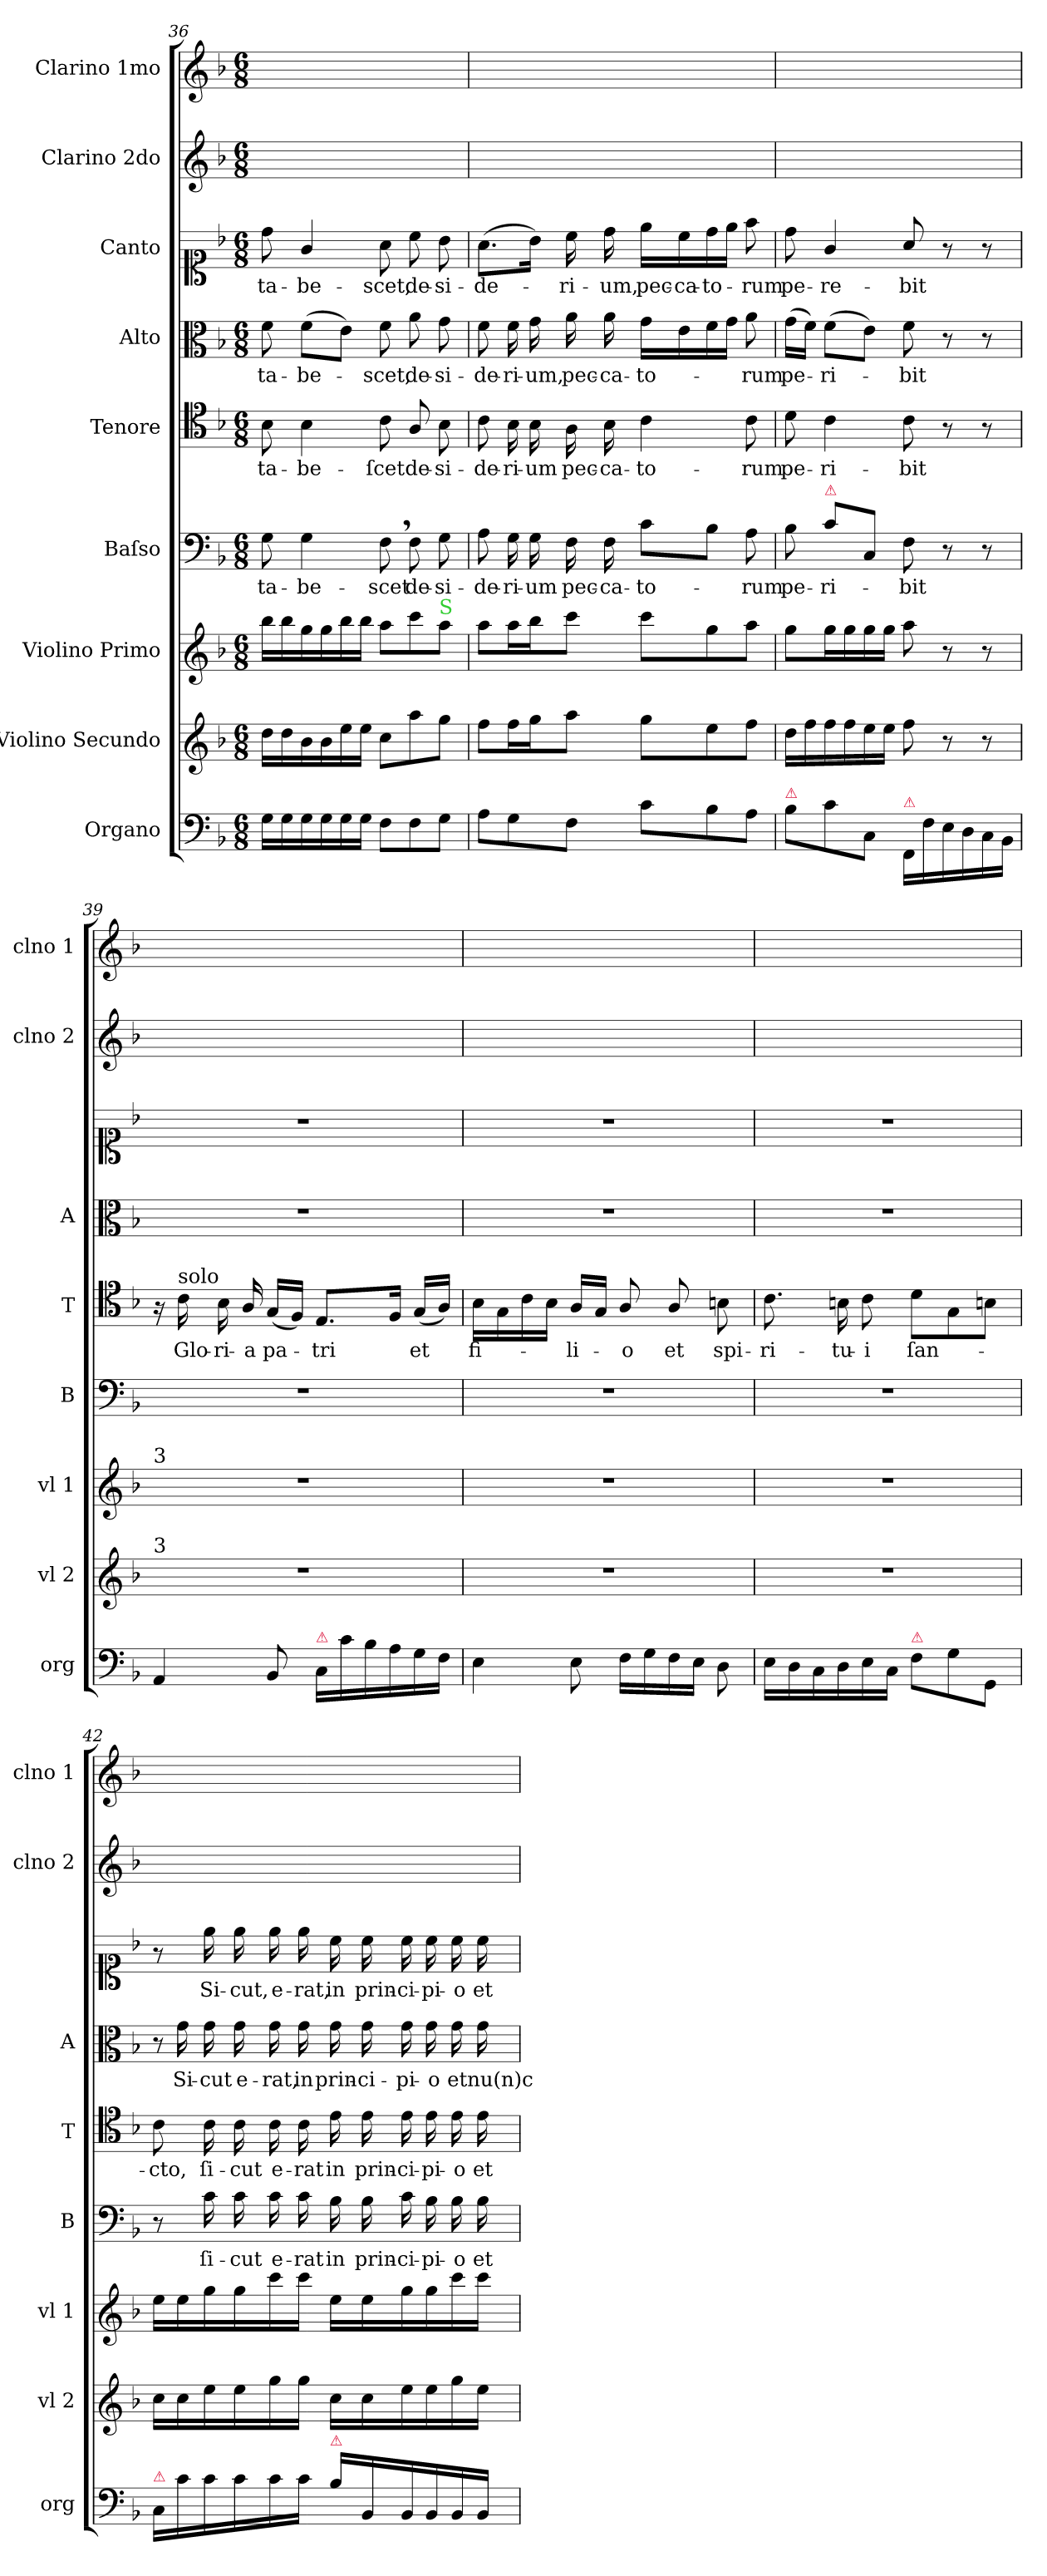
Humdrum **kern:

**kern	**kern	**kern	**kern	**text	**kern	**text	**kern	**text	**kern	**text	**kern	**kern
*part9	*part8	*part7	*part6	*part6	*part5	*part5	*part4	*part4	*part3	*part3	*part2	*part1
*staff9	*staff8	*staff7	*staff6	*staff6	*staff5	*staff5	*staff4	*staff4	*staff3	*staff3	*staff2	*staff1
*I"Organo	*I"Violino Secundo	*I"Violino Primo	*I"Baſso	*	*I"Tenore	*	*I"Alto	*	*I"Canto	*	*I"Clarino 2do	*I"Clarino 1mo
*I'org	*I'vl 2	*I'vl 1	*I'B	*	*I'T	*	*I'A	*	*	*	*I'clno 2	*I'clno 1
*clefF4	*clefG2	*clefG2	*clefF4	*	*clefC4	*	*clefC3	*	*clefC1	*	*clefG2	*clefG2
*k[b-]	*k[b-]	*k[b-]	*k[b-]	*	*k[b-]	*	*k[b-]	*	*k[b-]	*	*k[b-]	*k[b-]
*F:	*F:	*F:	*F:	*	*F:	*	*F:	*	*F:	*	*F:	*F:
*M6/8	*M6/8	*M6/8	*M6/8	*	*M6/8	*	*M6/8	*	*M6/8	*	*M6/8	*M6/8
=36	=36	=36	=36	=36	=36	=36	=36	=36	=36	=36	=36	=36
16G\LL	16dd\LL	16bb-\LL	8G\	ta-	8B-\	ta-	8f\	ta-	8dd\	ta-	2.ryy	2.ryy
16G\	16dd\	16bb-\	.	.	.	.	.	.	.	.	.	.
16G\	16b-\	16gg\	4G\	-be-	4B-\	-be-	(8f\L	-be-	4g/	-be-	.	.
16G\	16b-\	16gg\	.	.	.	.	.	.	.	.	.	.
16G\	16ee\	16bb-\	.	.	.	.	8e\J)	.	.	.	.	.
16G\JJ	16ee\JJ	16bb-\JJ	.	.	.	.	.	.	.	.	.	.
8F\L	8cc\L	8aa\L	8F,<\	-scet	8c\	-ſcet	8f\	-scet,	8a\	-scet,	.	.
8F\	8aa\	8ccc\	8F\	de-	8A/	de-	8a\	de-	8cc\	de-	.	.
!	!	!LO:TX:a:color=limegreen:t=S	!	!	!	!	!	!	!	!	!	!
8G\J	8gg\J	8aa\J	8G\	-si-	8B-\	-si-	8g\	-si-	8b-\	-si-	.	.
=37	=37	=37	=37	=37	=37	=37	=37	=37	=37	=37	=37	=37
8A\L	8ff\L	8aa\L	8A\	-de-	8c\	-de-	8f\	-de-	(8.a\L	-de-	2.ryy	2.ryy
8G\	16ff\L	16aa\L	16G\	-ri-	16B-\	-ri-	16f\	-ri-	.	.	.	.
.	16gg\J	16bb-\J	16G\	-um	16B-\	-um	16g\	-um,	16b-\Jk)	.	.	.
8F\J	8aa\J	8ccc\J	16F\	pec-	16A\	pec-	16a\	pec-	16cc\	-ri-	.	.
.	.	.	16F\	-ca-	16B-\	-ca-	16a\	-ca-	16dd\	-um,	.	.
8c\L	8gg\L	8ccc\L	8c\L	-to-	4c\	-to-	16g\LL	-to-	16ee\LL	pec-	.	.
.	.	.	.	.	.	.	16e\	.	16cc\	-ca-	.	.
8B-\	8ee\	8gg\	8B-\J	.	.	.	16f\	.	16dd\	-to-	.	.
.	.	.	.	.	.	.	16g\JJ	.	16ee\JJ	.	.	.
8A\J	8ff\J	8aa\J	8A\	-rum	8c\	-rum	8a\	-rum	8ff\	-rum	.	.
=38	=38	=38	=38	=38	=38	=38	=38	=38	=38	=38	=38	=38
!LO:TX:a:color=crimson:t=⚠	!	!	!	!	!	!	!	!	!	!	!	!
8B-\L	16dd\LL	8gg\L	8B-\	pe-	8d\	pe-	(16g\LL	pe-	8dd\	pe-	2.ryy	2.ryy
.	16ff\	.	.	.	.	.	16f\JJ)	.	.	.	.	.
!	!	!	!LO:TX:a:color=crimson:t=⚠	!	!	!	!	!	!	!	!	!
8c\	16ff\	16gg\L	8c\L	-ri-	4c\	-ri-	(8f\L	-ri-	4g/	-re-	.	.
.	16ff\	16gg\	.	.	.	.	.	.	.	.	.	.
8C/J	16ee\	16gg\	8C/J	.	.	.	8e\J)	.	.	.	.	.
.	16ee\JJ	16gg\JJ	.	.	.	.	.	.	.	.	.	.
!LO:TX:a:color=crimson:t=⚠	!	!	!	!	!	!	!	!	!	!	!	!
16FF/LL	8ff\	8aa\	8F\	-bit	8c\	-bit	8f\	-bit	8a/	-bit	.	.
16F\	.	.	.	.	.	.	.	.	.	.	.	.
16E\	8r	8r	8r	.	8r	.	8r	.	8r	.	.	.
16D\	.	.	.	.	.	.	.	.	.	.	.	.
16C\	8r	8r	8r	.	8r	.	8r	.	8r	.	.	.
16BB-\JJ	.	.	.	.	.	.	.	.	.	.	.	.
=39	=39	=39	=39	=39	=39	=39	=39	=39	=39	=39	=39	=39
!	!	!LO:TX:a:t=3	!	!	!	!	!	!	!	!	!	!
!	!LO:TX:a:t=3	!	!	!	!	!	!	!	!	!	!	!
4AA/	2.r	2.r	2.r	.	16r	.	2.r	.	2.r	.	2.ryy	2.ryy
!	!	!	!	!	!LO:TX:a:t=solo	!	!	!	!	!	!	!
.	.	.	.	.	16c\	Glo-	.	.	.	.	.	.
.	.	.	.	.	16B-\	-ri-	.	.	.	.	.	.
.	.	.	.	.	16A/	-a	.	.	.	.	.	.
8BB-/	.	.	.	.	(16G/LL	pa-	.	.	.	.	.	.
.	.	.	.	.	16F/JJ)	.	.	.	.	.	.	.
!LO:TX:a:color=crimson:t=⚠	!	!	!	!	!	!	!	!	!	!	!	!
16C/LL	.	.	.	.	8.E/L	-tri	.	.	.	.	.	.
16c\	.	.	.	.	.	.	.	.	.	.	.	.
16B-\	.	.	.	.	.	.	.	.	.	.	.	.
16A\	.	.	.	.	16F/Jk	.	.	.	.	.	.	.
16G\	.	.	.	.	(16G/LL	et	.	.	.	.	.	.
16F\JJ	.	.	.	.	16A/JJ)	.	.	.	.	.	.	.
=40	=40	=40	=40	=40	=40	=40	=40	=40	=40	=40	=40	=40
4E\	2.r	2.r	2.r	.	16B-\LL	fi-	2.r	.	2.r	.	2.ryy	2.ryy
.	.	.	.	.	16G\	.	.	.	.	.	.	.
.	.	.	.	.	16c\	.	.	.	.	.	.	.
.	.	.	.	.	16B-\JJ	.	.	.	.	.	.	.
8E\	.	.	.	.	16A/LL	-li-	.	.	.	.	.	.
.	.	.	.	.	16G/JJ	.	.	.	.	.	.	.
16F\LL	.	.	.	.	8A/	-o	.	.	.	.	.	.
16G\	.	.	.	.	.	.	.	.	.	.	.	.
16F\	.	.	.	.	8A/	et	.	.	.	.	.	.
16E\JJ	.	.	.	.	.	.	.	.	.	.	.	.
8D\	.	.	.	.	8Bn\	spi-	.	.	.	.	.	.
=41	=41	=41	=41	=41	=41	=41	=41	=41	=41	=41	=41	=41
16E\LL	2.r	2.r	2.r	.	8.c\	-ri-	2.r	.	2.r	.	2.ryy	2.ryy
16D\	.	.	.	.	.	.	.	.	.	.	.	.
16C\	.	.	.	.	.	.	.	.	.	.	.	.
16D\	.	.	.	.	16Bn\	-tu-	.	.	.	.	.	.
16E\	.	.	.	.	8c\	-i	.	.	.	.	.	.
16C\JJ	.	.	.	.	.	.	.	.	.	.	.	.
!LO:TX:a:color=crimson:t=⚠	!	!	!	!	!	!	!	!	!	!	!	!
8F\L	.	.	.	.	8d\L	ſan-	.	.	.	.	.	.
8G\	.	.	.	.	8G\	.	.	.	.	.	.	.
8GG/J	.	.	.	.	8Bn\J	.	.	.	.	.	.	.
=42	=42	=42	=42	=42	=42	=42	=42	=42	=42	=42	=42	=42
!LO:TX:a:color=crimson:t=⚠	!	!	!	!	!	!	!	!	!	!	!	!
!	!	!	!	!	!	!	!LO:N:vis=8	!	!	!	!	!
16C/LL	16cc\LL	16ee\LL	8r	.	8c\	-cto,	16r	.	8r	.	2.ryy	2.ryy
16c\	16cc\	16ee\	.	.	.	.	16g\	Si-	.	.	.	.
16c\	16ee\	16gg\	16c\	ſi-	16c\	ſi-	16g\	-cut	16ee\	Si-	.	.
16c\	16ee\	16gg\	16c\	-cut	16c\	-cut	16g\	e-	16ee\	-cut,	.	.
16c\	16gg\	16ccc\	16c\	e-	16c\	e-	16g\	-rat,	16ee\	e-	.	.
16c\JJ	16gg\JJ	16ccc\JJ	16c\	-rat	16c\	-rat	16g\	in	16ee\	-rat,	.	.
!LO:TX:a:color=crimson:t=⚠	!	!	!	!	!	!	!	!	!	!	!	!
16B-\LL	16cc\LL	16ee\LL	16B-\	in	16e\	in	16g\	prin-	16cc\	in	.	.
16BB-/	16cc\	16ee\	16B-\	prin-	16e\	prin-	16g\	-ci-	16cc\	prin-	.	.
16BB-/	16ee\	16gg\	16c\	-ci-	16e\	-ci-	16g\	-pi-	16cc\	-ci-	.	.
16BB-/	16ee\	16gg\	16B-\	-pi-	16e\	-pi-	16g\	-o	16cc\	-pi-	.	.
16BB-/	16gg\	16ccc\	16B-\	-o	16e\	-o	16g\	et	16cc\	-o	.	.
16BB-/JJ	16ee\JJ	16ccc\JJ	16B-\	et	16e\	et	16g\	nu(n)c	16cc\	et	.	.
=	=	=	=	=	=	=	=	=	=	=	=	=
*-	*-	*-	*-	*-	*-	*-	*-	*-	*-	*-	*-	*-
